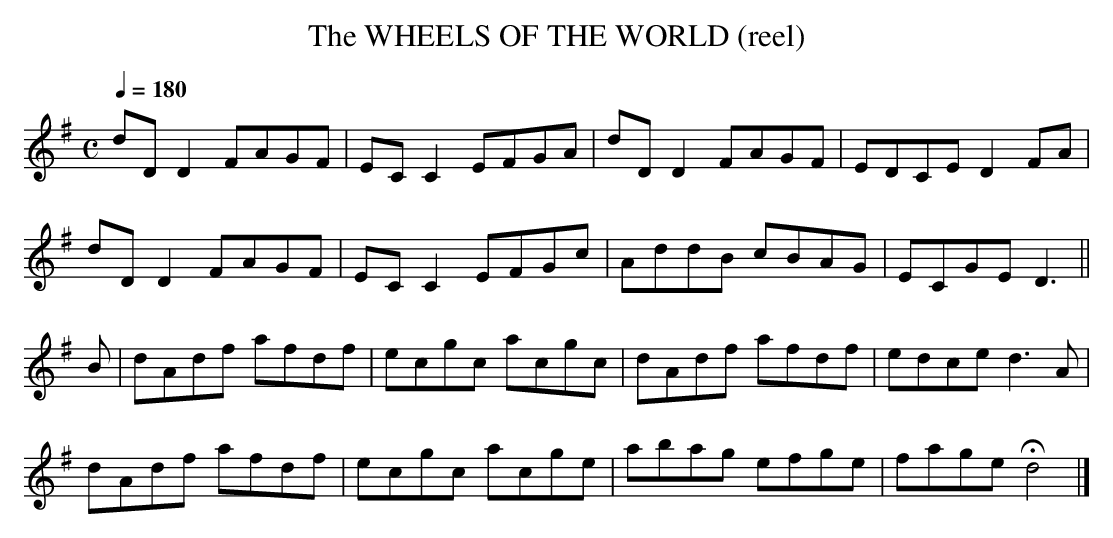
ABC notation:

X:1
T:WHEELS OF THE WORLD (reel), The
M:C
L:1/8
Q:1/4=180
K:Dmix
dDD2 FAGF|ECC2 EFGA|dDD2 FAGF|EDCE D2FA|
dDD2 FAGF|ECC2 EFGc|AddB cBAG|ECGE D3||
B|dAdf afdf|ecgc acgc|dAdf afdf|edce d3A|
dAdf afdf|ecgc acge|abag efge|fage Hd4|]
